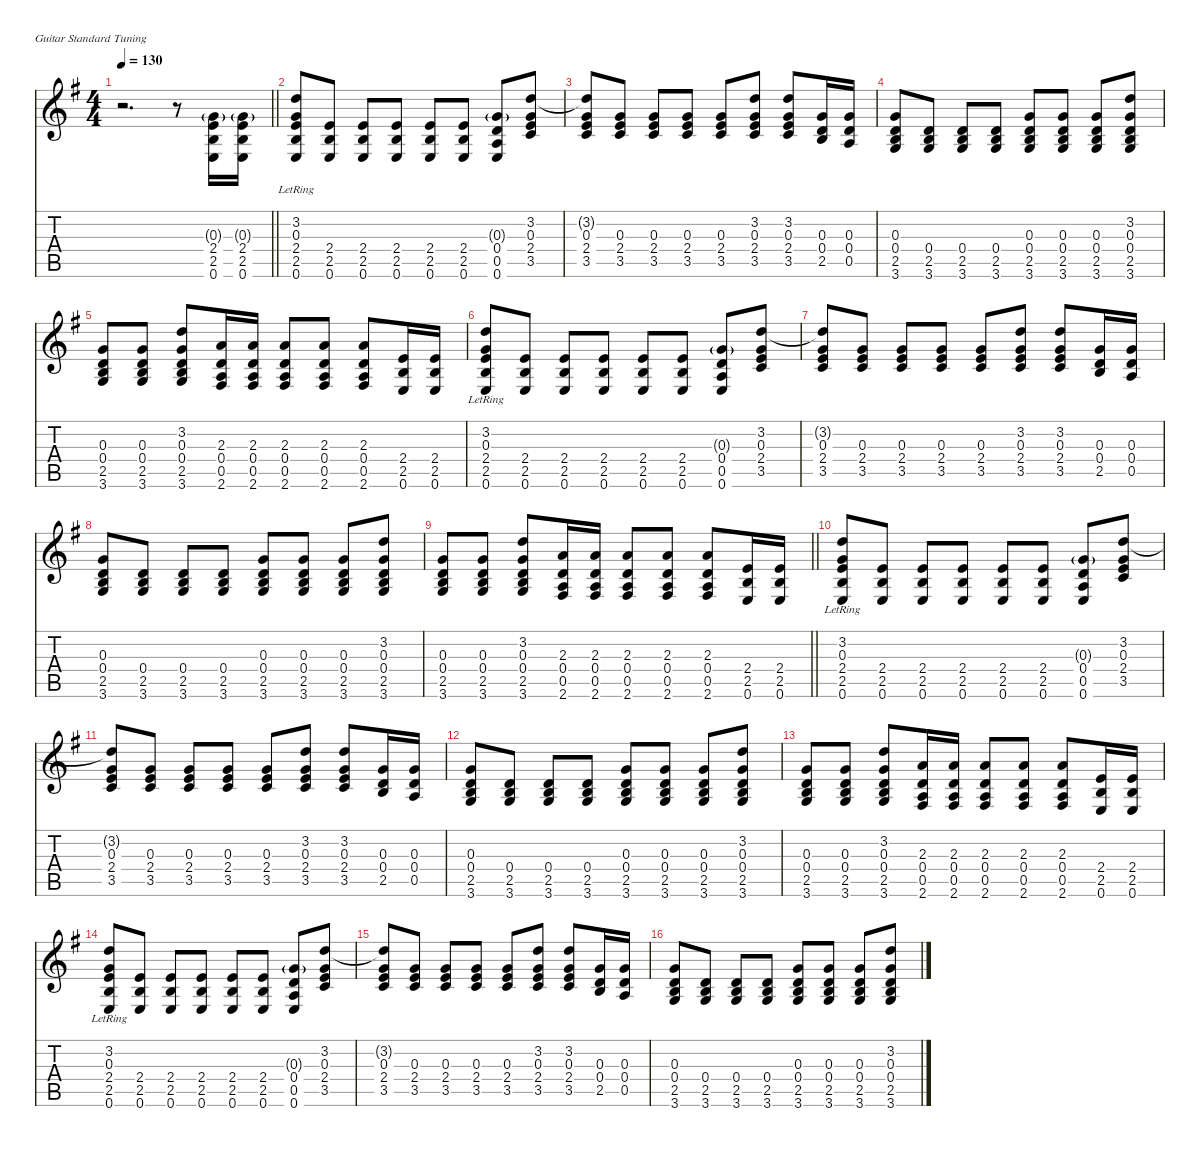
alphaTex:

\defaultSystemsLayout 4
\hideDynamics
\bracketExtendMode nobrackets
\singleTrackTrackNamePolicy hidden
\multiTrackTrackNamePolicy hidden
\otherSystemsTrackNameOrientation horizontal
\track ("Chitarra acustica" "s.guit.") {defaultSystemsLayout 4 instrument acousticguitarsteel}
\staff {score tabs}
\tuning (E4 B3 G3 D3 A2 E2)
\ts (4 4)
\beaming (8 2 2 2 2)
\tempo 130
\clef g2
\barLineRight lightlight
\ks eminor
r.2{d dy f instrument acousticguitarsteel beam Down} r.8{beam Down} (0.3{g acc forcenatural} 2.4{acc forcenatural} 2.5{acc forcenatural} 0.6{acc forcenatural}).16{beam Up} (0.3{g acc forcenatural} 2.4{acc forcenatural} 2.5{acc forcenatural} 0.6{acc forcenatural}).16{beam Up} |
(3.2{lr acc forcenatural} 0.3{lr acc forcenatural} 2.4{acc forcenatural} 2.5{acc forcenatural} 0.6{acc forcenatural}).8{beam Up} (2.4{acc forcenatural} 2.5{acc forcenatural} 0.6{acc forcenatural}).8{beam Up} (2.4{acc forcenatural} 2.5{acc forcenatural} 0.6{acc forcenatural}).8{beam Up} (2.4{acc forcenatural} 2.5{acc forcenatural} 0.6{acc forcenatural}).8{beam Up} (2.4{acc forcenatural} 2.5{acc forcenatural} 0.6{acc forcenatural}).8{beam Up} (2.4{acc forcenatural} 2.5{acc forcenatural} 0.6{acc forcenatural}).8{beam Up} (0.3{g acc forcenatural} 0.4{acc forcenatural} 0.5{acc forcenatural} 0.6{acc forcenatural}).8{beam Up} (3.2{acc forcenatural} 0.3{acc forcenatural} 2.4{acc forcenatural} 3.5{acc forcenatural}).8{beam Up} |
(3.2{t acc forcenatural} 0.3{acc forcenatural} 2.4{acc forcenatural} 3.5{acc forcenatural}).8{beam Up} (0.3{acc forcenatural} 2.4{acc forcenatural} 3.5{acc forcenatural}).8{beam Up} (0.3{acc forcenatural} 2.4{acc forcenatural} 3.5{acc forcenatural}).8{beam Up} (0.3{acc forcenatural} 2.4{acc forcenatural} 3.5{acc forcenatural}).8{beam Up} (0.3{acc forcenatural} 2.4{acc forcenatural} 3.5{acc forcenatural}).8{beam Up} (3.2{acc forcenatural} 0.3{acc forcenatural} 2.4{acc forcenatural} 3.5{acc forcenatural}).8{beam Up} (3.2{acc forcenatural} 0.3{acc forcenatural} 2.4{acc forcenatural} 3.5{acc forcenatural}).8{beam Up} (0.3{acc forcenatural} 0.4{acc forcenatural} 2.5{acc forcenatural}).16{beam Up} (0.3{acc forcenatural} 0.4{acc forcenatural} 0.5{acc forcenatural}).16{beam Up} |
(0.3{acc forcenatural} 0.4{acc forcenatural} 2.5{acc forcenatural} 3.6{acc forcenatural}).8{beam Up} (0.4{acc forcenatural} 2.5{acc forcenatural} 3.6{acc forcenatural}).8{beam Up} (0.4{acc forcenatural} 2.5{acc forcenatural} 3.6{acc forcenatural}).8{beam Up} (0.4{acc forcenatural} 2.5{acc forcenatural} 3.6{acc forcenatural}).8{beam Up} (0.3{acc forcenatural} 0.4{acc forcenatural} 2.5{acc forcenatural} 3.6{acc forcenatural}).8{beam Up} (0.3{acc forcenatural} 0.4{acc forcenatural} 2.5{acc forcenatural} 3.6{acc forcenatural}).8{beam Up} (0.3{acc forcenatural} 0.4{acc forcenatural} 2.5{acc forcenatural} 3.6{acc forcenatural}).8{beam Up} (3.2{acc forcenatural} 0.3{acc forcenatural} 0.4{acc forcenatural} 2.5{acc forcenatural} 3.6{acc forcenatural}).8{beam Up} |
(0.3{acc forcenatural} 0.4{acc forcenatural} 2.5{acc forcenatural} 3.6{acc forcenatural}).8{beam Up} (0.3{acc forcenatural} 0.4{acc forcenatural} 2.5{acc forcenatural} 3.6{acc forcenatural}).8{beam Up} (3.2{acc forcenatural} 0.3{acc forcenatural} 0.4{acc forcenatural} 2.5{acc forcenatural} 3.6{acc forcenatural}).8{beam Up} (2.3{acc forcenatural} 0.4{acc forcenatural} 0.5{acc forcenatural} 2.6{acc #}).16{beam Up} (2.3{acc forcenatural} 0.4{acc forcenatural} 0.5{acc forcenatural} 2.6{acc #}).16{beam Up} (2.3{acc forcenatural} 0.4{acc forcenatural} 0.5{acc forcenatural} 2.6{acc #}).8{beam Up} (2.3{acc forcenatural} 0.4{acc forcenatural} 0.5{acc forcenatural} 2.6{acc #}).8{beam Up} (2.3{acc forcenatural} 0.4{acc forcenatural} 0.5{acc forcenatural} 2.6{acc #}).8{beam Up} (2.4{acc forcenatural} 2.5{acc forcenatural} 0.6{acc forcenatural}).16{beam Up} (2.4{acc forcenatural} 2.5{acc forcenatural} 0.6{acc forcenatural}).16{beam Up} |
(3.2{lr acc forcenatural} 0.3{lr acc forcenatural} 2.4{acc forcenatural} 2.5{acc forcenatural} 0.6{acc forcenatural}).8{beam Up} (2.4{acc forcenatural} 2.5{acc forcenatural} 0.6{acc forcenatural}).8{beam Up} (2.4{acc forcenatural} 2.5{acc forcenatural} 0.6{acc forcenatural}).8{beam Up} (2.4{acc forcenatural} 2.5{acc forcenatural} 0.6{acc forcenatural}).8{beam Up} (2.4{acc forcenatural} 2.5{acc forcenatural} 0.6{acc forcenatural}).8{beam Up} (2.4{acc forcenatural} 2.5{acc forcenatural} 0.6{acc forcenatural}).8{beam Up} (0.3{g acc forcenatural} 0.4{acc forcenatural} 0.5{acc forcenatural} 0.6{acc forcenatural}).8{beam Up} (3.2{acc forcenatural} 0.3{acc forcenatural} 2.4{acc forcenatural} 3.5{acc forcenatural}).8{beam Up} |
(3.2{t acc forcenatural} 0.3{acc forcenatural} 2.4{acc forcenatural} 3.5{acc forcenatural}).8{beam Up} (0.3{acc forcenatural} 2.4{acc forcenatural} 3.5{acc forcenatural}).8{beam Up} (0.3{acc forcenatural} 2.4{acc forcenatural} 3.5{acc forcenatural}).8{beam Up} (0.3{acc forcenatural} 2.4{acc forcenatural} 3.5{acc forcenatural}).8{beam Up} (0.3{acc forcenatural} 2.4{acc forcenatural} 3.5{acc forcenatural}).8{beam Up} (3.2{acc forcenatural} 0.3{acc forcenatural} 2.4{acc forcenatural} 3.5{acc forcenatural}).8{beam Up} (3.2{acc forcenatural} 0.3{acc forcenatural} 2.4{acc forcenatural} 3.5{acc forcenatural}).8{beam Up} (0.3{acc forcenatural} 0.4{acc forcenatural} 2.5{acc forcenatural}).16{beam Up} (0.3{acc forcenatural} 0.4{acc forcenatural} 0.5{acc forcenatural}).16{beam Up} |
(0.3{acc forcenatural} 0.4{acc forcenatural} 2.5{acc forcenatural} 3.6{acc forcenatural}).8{beam Up} (0.4{acc forcenatural} 2.5{acc forcenatural} 3.6{acc forcenatural}).8{beam Up} (0.4{acc forcenatural} 2.5{acc forcenatural} 3.6{acc forcenatural}).8{beam Up} (0.4{acc forcenatural} 2.5{acc forcenatural} 3.6{acc forcenatural}).8{beam Up} (0.3{acc forcenatural} 0.4{acc forcenatural} 2.5{acc forcenatural} 3.6{acc forcenatural}).8{beam Up} (0.3{acc forcenatural} 0.4{acc forcenatural} 2.5{acc forcenatural} 3.6{acc forcenatural}).8{beam Up} (0.3{acc forcenatural} 0.4{acc forcenatural} 2.5{acc forcenatural} 3.6{acc forcenatural}).8{beam Up} (3.2{acc forcenatural} 0.3{acc forcenatural} 0.4{acc forcenatural} 2.5{acc forcenatural} 3.6{acc forcenatural}).8{beam Up} |
\barLineRight lightlight
(0.3{acc forcenatural} 0.4{acc forcenatural} 2.5{acc forcenatural} 3.6{acc forcenatural}).8{beam Up} (0.3{acc forcenatural} 0.4{acc forcenatural} 2.5{acc forcenatural} 3.6{acc forcenatural}).8{beam Up} (3.2{acc forcenatural} 0.3{acc forcenatural} 0.4{acc forcenatural} 2.5{acc forcenatural} 3.6{acc forcenatural}).8{beam Up} (2.3{acc forcenatural} 0.4{acc forcenatural} 0.5{acc forcenatural} 2.6{acc #}).16{beam Up} (2.3{acc forcenatural} 0.4{acc forcenatural} 0.5{acc forcenatural} 2.6{acc #}).16{beam Up} (2.3{acc forcenatural} 0.4{acc forcenatural} 0.5{acc forcenatural} 2.6{acc #}).8{beam Up} (2.3{acc forcenatural} 0.4{acc forcenatural} 0.5{acc forcenatural} 2.6{acc #}).8{beam Up} (2.3{acc forcenatural} 0.4{acc forcenatural} 0.5{acc forcenatural} 2.6{acc #}).8{beam Up} (2.4{acc forcenatural} 2.5{acc forcenatural} 0.6{acc forcenatural}).16{beam Up} (2.4{acc forcenatural} 2.5{acc forcenatural} 0.6{acc forcenatural}).16{beam Up} |
(3.2{lr acc forcenatural} 0.3{lr acc forcenatural} 2.4{acc forcenatural} 2.5{acc forcenatural} 0.6{acc forcenatural}).8{beam Up} (2.4{acc forcenatural} 2.5{acc forcenatural} 0.6{acc forcenatural}).8{beam Up} (2.4{acc forcenatural} 2.5{acc forcenatural} 0.6{acc forcenatural}).8{beam Up} (2.4{acc forcenatural} 2.5{acc forcenatural} 0.6{acc forcenatural}).8{beam Up} (2.4{acc forcenatural} 2.5{acc forcenatural} 0.6{acc forcenatural}).8{beam Up} (2.4{acc forcenatural} 2.5{acc forcenatural} 0.6{acc forcenatural}).8{beam Up} (0.3{g acc forcenatural} 0.4{acc forcenatural} 0.5{acc forcenatural} 0.6{acc forcenatural}).8{beam Up} (3.2{acc forcenatural} 0.3{acc forcenatural} 2.4{acc forcenatural} 3.5{acc forcenatural}).8{beam Up} |
(3.2{t acc forcenatural} 0.3{acc forcenatural} 2.4{acc forcenatural} 3.5{acc forcenatural}).8{beam Up} (0.3{acc forcenatural} 2.4{acc forcenatural} 3.5{acc forcenatural}).8{beam Up} (0.3{acc forcenatural} 2.4{acc forcenatural} 3.5{acc forcenatural}).8{beam Up} (0.3{acc forcenatural} 2.4{acc forcenatural} 3.5{acc forcenatural}).8{beam Up} (0.3{acc forcenatural} 2.4{acc forcenatural} 3.5{acc forcenatural}).8{beam Up} (3.2{acc forcenatural} 0.3{acc forcenatural} 2.4{acc forcenatural} 3.5{acc forcenatural}).8{beam Up} (3.2{acc forcenatural} 0.3{acc forcenatural} 2.4{acc forcenatural} 3.5{acc forcenatural}).8{beam Up} (0.3{acc forcenatural} 0.4{acc forcenatural} 2.5{acc forcenatural}).16{beam Up} (0.3{acc forcenatural} 0.4{acc forcenatural} 0.5{acc forcenatural}).16{beam Up} |
(0.3{acc forcenatural} 0.4{acc forcenatural} 2.5{acc forcenatural} 3.6{acc forcenatural}).8{beam Up} (0.4{acc forcenatural} 2.5{acc forcenatural} 3.6{acc forcenatural}).8{beam Up} (0.4{acc forcenatural} 2.5{acc forcenatural} 3.6{acc forcenatural}).8{beam Up} (0.4{acc forcenatural} 2.5{acc forcenatural} 3.6{acc forcenatural}).8{beam Up} (0.3{acc forcenatural} 0.4{acc forcenatural} 2.5{acc forcenatural} 3.6{acc forcenatural}).8{beam Up} (0.3{acc forcenatural} 0.4{acc forcenatural} 2.5{acc forcenatural} 3.6{acc forcenatural}).8{beam Up} (0.3{acc forcenatural} 0.4{acc forcenatural} 2.5{acc forcenatural} 3.6{acc forcenatural}).8{beam Up} (3.2{acc forcenatural} 0.3{acc forcenatural} 0.4{acc forcenatural} 2.5{acc forcenatural} 3.6{acc forcenatural}).8{beam Up} |
(0.3{acc forcenatural} 0.4{acc forcenatural} 2.5{acc forcenatural} 3.6{acc forcenatural}).8{beam Up} (0.3{acc forcenatural} 0.4{acc forcenatural} 2.5{acc forcenatural} 3.6{acc forcenatural}).8{beam Up} (3.2{acc forcenatural} 0.3{acc forcenatural} 0.4{acc forcenatural} 2.5{acc forcenatural} 3.6{acc forcenatural}).8{beam Up} (2.3{acc forcenatural} 0.4{acc forcenatural} 0.5{acc forcenatural} 2.6{acc #}).16{beam Up} (2.3{acc forcenatural} 0.4{acc forcenatural} 0.5{acc forcenatural} 2.6{acc #}).16{beam Up} (2.3{acc forcenatural} 0.4{acc forcenatural} 0.5{acc forcenatural} 2.6{acc #}).8{beam Up} (2.3{acc forcenatural} 0.4{acc forcenatural} 0.5{acc forcenatural} 2.6{acc #}).8{beam Up} (2.3{acc forcenatural} 0.4{acc forcenatural} 0.5{acc forcenatural} 2.6{acc #}).8{beam Up} (2.4{acc forcenatural} 2.5{acc forcenatural} 0.6{acc forcenatural}).16{beam Up} (2.4{acc forcenatural} 2.5{acc forcenatural} 0.6{acc forcenatural}).16{beam Up} |
(3.2{lr acc forcenatural} 0.3{lr acc forcenatural} 2.4{acc forcenatural} 2.5{acc forcenatural} 0.6{acc forcenatural}).8{beam Up} (2.4{acc forcenatural} 2.5{acc forcenatural} 0.6{acc forcenatural}).8{beam Up} (2.4{acc forcenatural} 2.5{acc forcenatural} 0.6{acc forcenatural}).8{beam Up} (2.4{acc forcenatural} 2.5{acc forcenatural} 0.6{acc forcenatural}).8{beam Up} (2.4{acc forcenatural} 2.5{acc forcenatural} 0.6{acc forcenatural}).8{beam Up} (2.4{acc forcenatural} 2.5{acc forcenatural} 0.6{acc forcenatural}).8{beam Up} (0.3{g acc forcenatural} 0.4{acc forcenatural} 0.5{acc forcenatural} 0.6{acc forcenatural}).8{beam Up} (3.2{acc forcenatural} 0.3{acc forcenatural} 2.4{acc forcenatural} 3.5{acc forcenatural}).8{beam Up} |
(3.2{t acc forcenatural} 0.3{acc forcenatural} 2.4{acc forcenatural} 3.5{acc forcenatural}).8{beam Up} (0.3{acc forcenatural} 2.4{acc forcenatural} 3.5{acc forcenatural}).8{beam Up} (0.3{acc forcenatural} 2.4{acc forcenatural} 3.5{acc forcenatural}).8{beam Up} (0.3{acc forcenatural} 2.4{acc forcenatural} 3.5{acc forcenatural}).8{beam Up} (0.3{acc forcenatural} 2.4{acc forcenatural} 3.5{acc forcenatural}).8{beam Up} (3.2{acc forcenatural} 0.3{acc forcenatural} 2.4{acc forcenatural} 3.5{acc forcenatural}).8{beam Up} (3.2{acc forcenatural} 0.3{acc forcenatural} 2.4{acc forcenatural} 3.5{acc forcenatural}).8{beam Up} (0.3{acc forcenatural} 0.4{acc forcenatural} 2.5{acc forcenatural}).16{beam Up} (0.3{acc forcenatural} 0.4{acc forcenatural} 0.5{acc forcenatural}).16{beam Up} |
(0.3{acc forcenatural} 0.4{acc forcenatural} 2.5{acc forcenatural} 3.6{acc forcenatural}).8{beam Up} (0.4{acc forcenatural} 2.5{acc forcenatural} 3.6{acc forcenatural}).8{beam Up} (0.4{acc forcenatural} 2.5{acc forcenatural} 3.6{acc forcenatural}).8{beam Up} (0.4{acc forcenatural} 2.5{acc forcenatural} 3.6{acc forcenatural}).8{beam Up} (0.3{acc forcenatural} 0.4{acc forcenatural} 2.5{acc forcenatural} 3.6{acc forcenatural}).8{beam Up} (0.3{acc forcenatural} 0.4{acc forcenatural} 2.5{acc forcenatural} 3.6{acc forcenatural}).8{beam Up} (0.3{acc forcenatural} 0.4{acc forcenatural} 2.5{acc forcenatural} 3.6{acc forcenatural}).8{beam Up} (3.2{acc forcenatural} 0.3{acc forcenatural} 0.4{acc forcenatural} 2.5{acc forcenatural} 3.6{acc forcenatural}).8{beam Up}
